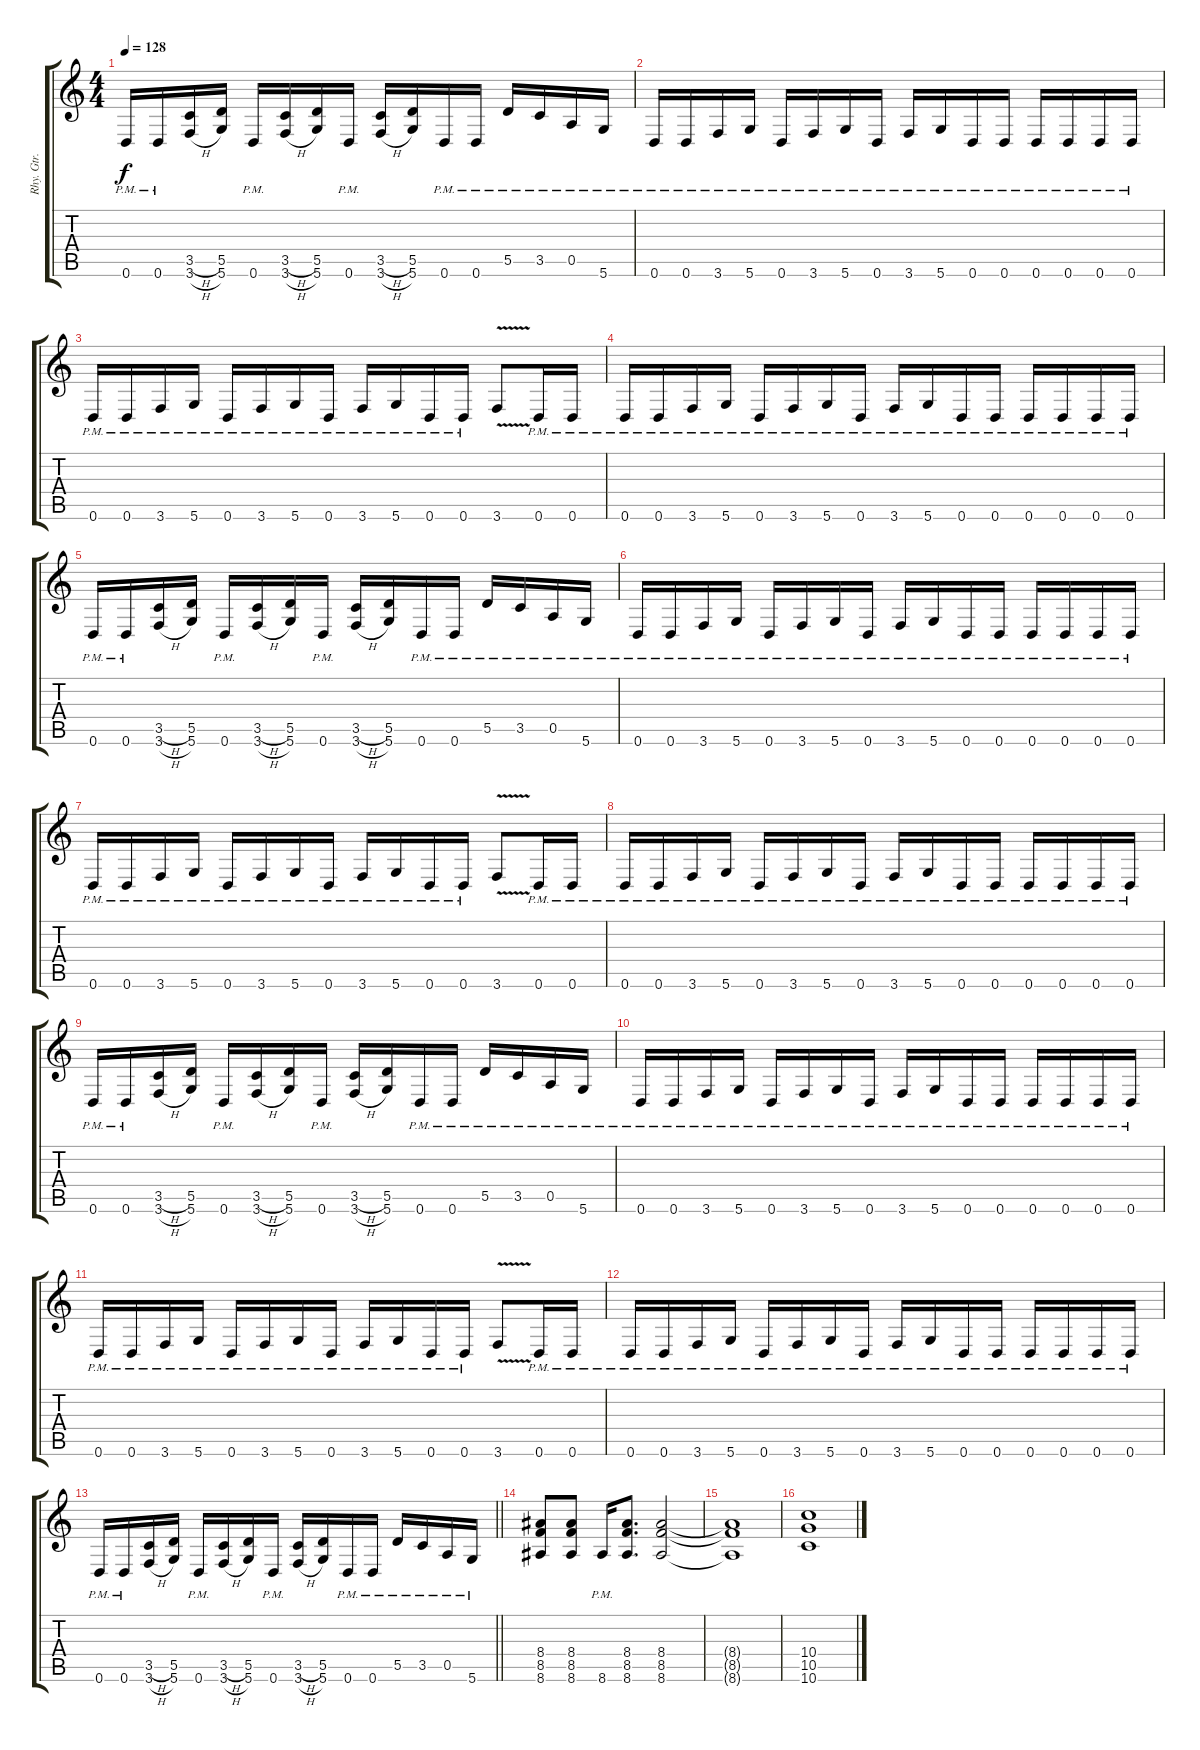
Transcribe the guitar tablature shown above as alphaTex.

\track ("Rhy. Gtr. 1" "Rhy. Gtr. ") {instrument distortionguitar}
\staff {score tabs}
\tuning (E4 B3 G3 D3 A2 D2) {hide}
\ts (4 4)
\tempo 128
\clef g2
\ks c
0.6{pm}.16{dy f} 0.6{pm}.16 (3.5{h} 3.6{h}).16 (5.5 5.6).16 0.6{pm}.16 (3.5{h} 3.6{h}).16 (5.5 5.6).16 0.6{pm}.16 (3.5{h} 3.6{h}).16 (5.5 5.6).16 0.6{pm}.16 0.6{pm}.16 5.5{pm}.16 3.5{pm}.16 0.5{pm}.16 5.6{pm}.16 |
0.6{pm}.16 0.6{pm}.16 3.6{pm}.16 5.6{pm}.16 0.6{pm}.16 3.6{pm}.16 5.6{pm}.16 0.6{pm}.16 3.6{pm}.16 5.6{pm}.16 0.6{pm}.16 0.6{pm}.16 0.6{pm}.16 0.6{pm}.16 0.6{pm}.16 0.6{pm}.16 |
0.6{pm}.16 0.6{pm}.16 3.6{pm}.16 5.6{pm}.16 0.6{pm}.16 3.6{pm}.16 5.6{pm}.16 0.6{pm}.16 3.6{pm}.16 5.6{pm}.16 0.6{pm}.16 0.6{pm}.16 3.6{v}.8 0.6{pm}.16 0.6{pm}.16 |
0.6{pm}.16 0.6{pm}.16 3.6{pm}.16 5.6{pm}.16 0.6{pm}.16 3.6{pm}.16 5.6{pm}.16 0.6{pm}.16 3.6{pm}.16 5.6{pm}.16 0.6{pm}.16 0.6{pm}.16 0.6{pm}.16 0.6{pm}.16 0.6{pm}.16 0.6{pm}.16 |
0.6{pm}.16 0.6{pm}.16 (3.5{h} 3.6{h}).16 (5.5 5.6).16 0.6{pm}.16 (3.5{h} 3.6{h}).16 (5.5 5.6).16 0.6{pm}.16 (3.5{h} 3.6{h}).16 (5.5 5.6).16 0.6{pm}.16 0.6{pm}.16 5.5{pm}.16 3.5{pm}.16 0.5{pm}.16 5.6{pm}.16 |
0.6{pm}.16 0.6{pm}.16 3.6{pm}.16 5.6{pm}.16 0.6{pm}.16 3.6{pm}.16 5.6{pm}.16 0.6{pm}.16 3.6{pm}.16 5.6{pm}.16 0.6{pm}.16 0.6{pm}.16 0.6{pm}.16 0.6{pm}.16 0.6{pm}.16 0.6{pm}.16 |
0.6{pm}.16 0.6{pm}.16 3.6{pm}.16 5.6{pm}.16 0.6{pm}.16 3.6{pm}.16 5.6{pm}.16 0.6{pm}.16 3.6{pm}.16 5.6{pm}.16 0.6{pm}.16 0.6{pm}.16 3.6{v}.8 0.6{pm}.16 0.6{pm}.16 |
0.6{pm}.16 0.6{pm}.16 3.6{pm}.16 5.6{pm}.16 0.6{pm}.16 3.6{pm}.16 5.6{pm}.16 0.6{pm}.16 3.6{pm}.16 5.6{pm}.16 0.6{pm}.16 0.6{pm}.16 0.6{pm}.16 0.6{pm}.16 0.6{pm}.16 0.6{pm}.16 |
0.6{pm}.16 0.6{pm}.16 (3.5{h} 3.6{h}).16 (5.5 5.6).16 0.6{pm}.16 (3.5{h} 3.6{h}).16 (5.5 5.6).16 0.6{pm}.16 (3.5{h} 3.6{h}).16 (5.5 5.6).16 0.6{pm}.16 0.6{pm}.16 5.5{pm}.16 3.5{pm}.16 0.5{pm}.16 5.6{pm}.16 |
0.6{pm}.16 0.6{pm}.16 3.6{pm}.16 5.6{pm}.16 0.6{pm}.16 3.6{pm}.16 5.6{pm}.16 0.6{pm}.16 3.6{pm}.16 5.6{pm}.16 0.6{pm}.16 0.6{pm}.16 0.6{pm}.16 0.6{pm}.16 0.6{pm}.16 0.6{pm}.16 |
0.6{pm}.16 0.6{pm}.16 3.6{pm}.16 5.6{pm}.16 0.6{pm}.16 3.6{pm}.16 5.6{pm}.16 0.6{pm}.16 3.6{pm}.16 5.6{pm}.16 0.6{pm}.16 0.6{pm}.16 3.6{v}.8 0.6{pm}.16 0.6{pm}.16 |
0.6{pm}.16 0.6{pm}.16 3.6{pm}.16 5.6{pm}.16 0.6{pm}.16 3.6{pm}.16 5.6{pm}.16 0.6{pm}.16 3.6{pm}.16 5.6{pm}.16 0.6{pm}.16 0.6{pm}.16 0.6{pm}.16 0.6{pm}.16 0.6{pm}.16 0.6{pm}.16 |
\barLineRight lightlight
0.6{pm}.16 0.6{pm}.16 (3.5{h} 3.6{h}).16 (5.5 5.6).16 0.6{pm}.16 (3.5{h} 3.6{h}).16 (5.5 5.6).16 0.6{pm}.16 (3.5{h} 3.6{h}).16 (5.5 5.6).16 0.6{pm}.16 0.6{pm}.16 5.5{pm}.16 3.5{pm}.16 0.5{pm}.16 5.6{pm}.16 |
\section ("" "")
(8.4 8.5 8.6).8 (8.4 8.5 8.6).8 8.6{pm}.16 (8.4 8.5 8.6).8{d} (8.4 8.5 8.6).2 |
(8.4{t} 8.5{t} 8.6{t}).1 |
(10.4 10.5 10.6).1
